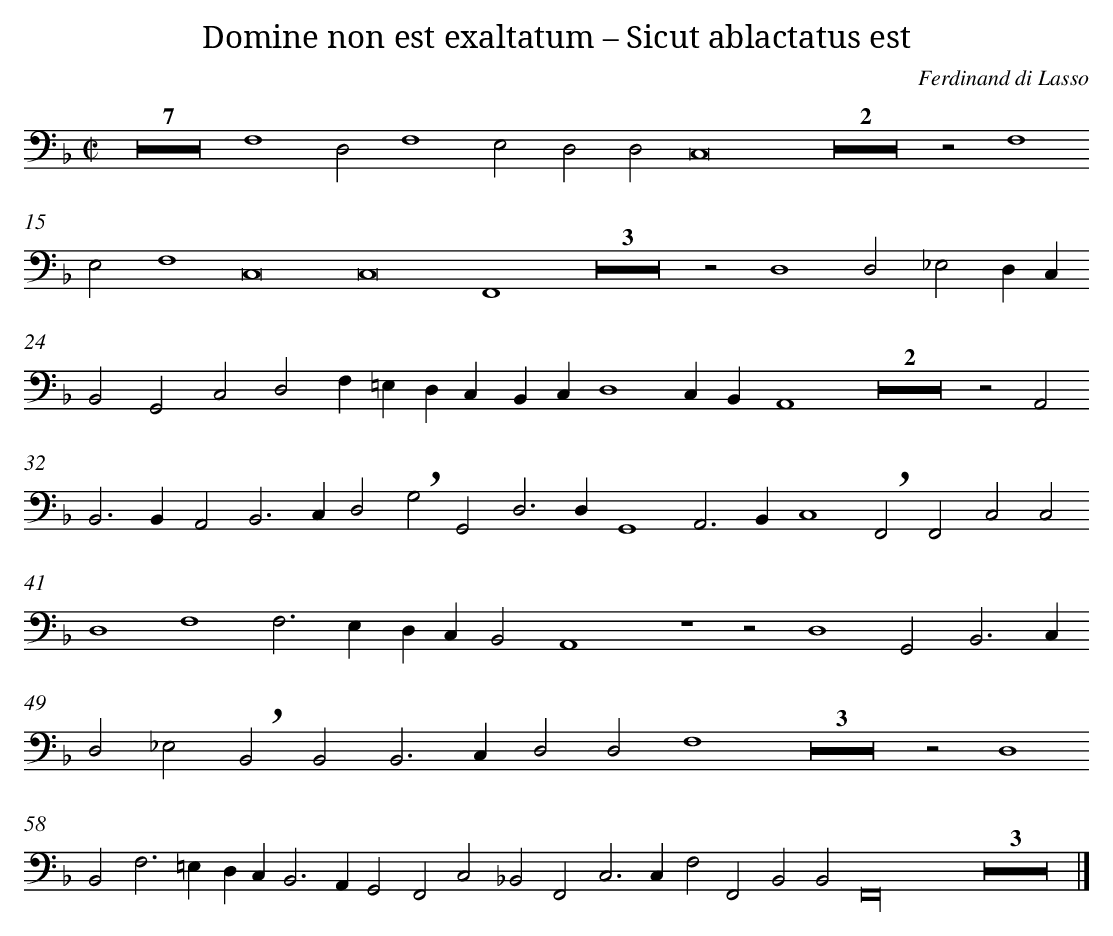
X:1
T: Domine non est exaltatum – Sicut ablactatus est
C: Ferdinand di Lasso
L: 1/4
M: C|
K: F clef=bass
Z7 [|]
F,4 [|]
D,2F,4 [|]
E,2 [|]
D,2D,2 [|]
C,8 [|]
Z2 [|]
z2F,4 [|]
E,2 [|]
F,4 [|]
C,8 [|]
 [|]
C,8 [|]
 [|]
F,,4 [|]
Z3 [|]
z2D,4 [|]
D,2 [|]
_E,2D,C, [|]
B,,2G,,2 [|]
C,2D,2 [|]
F,=E,D,C, [|]
B,,C,D,4 [|]
C,B,, [|]
A,,4 [|]
Z2 [|]
z2A,,2 [|]
B,,3B,, [|]
A,,2B,,3 [|]
C,D,2 [|]
!breath!G,2G,,2 [|]
D,3D, [|]
G,,4 [|]
A,,3B,, [|]
C,4 [|]
!breath!F,,2F,,2 [|]
C,2C,2 [|]
D,4 [|]
F,4 [|]
F,3E, [|]
D,C,B,,2 [|]
A,,4 [|]
z4 [|]
z2D,4 [|]
G,,2 [|]
B,,3C, [|]
D,2_E,2 [|]
!breath!B,,2B,,2 [|]
B,,3C, [|]
D,2D,2 [|]
F,4 [|]
Z3 [|]
z2D,4 [|]
B,,2 [|]
F,3=E, [|]
D,C,B,,3 [|]
A,,G,,2 [|]
F,,2C,2 [|]
_B,,2F,,2 [|]
C,3C, [|]
F,2F,,2 [|]
B,,2B,,2 [|]
F,,16 [|]
Z3 |]
